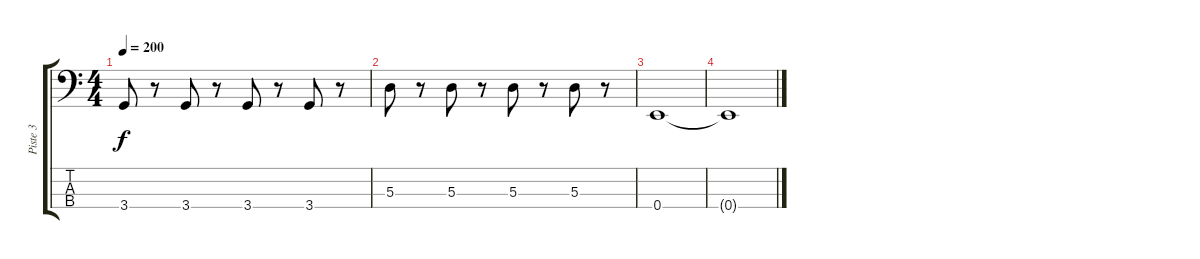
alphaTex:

\track ("Piste 3" "Piste 3") {instrument electricbassfinger}
\staff {score tabs}
\tuning (G2 D2 A1 E1) {hide}
\ts (4 4)
\tempo 200
\clef f4
\ks c
3.4.8{dy f} r.8 3.4.8 r.8 3.4.8 r.8 3.4.8 r.8 |
5.3.8 r.8 5.3.8 r.8 5.3.8 r.8 5.3.8 r.8 |
0.4.1 |
0.4{t}.1
